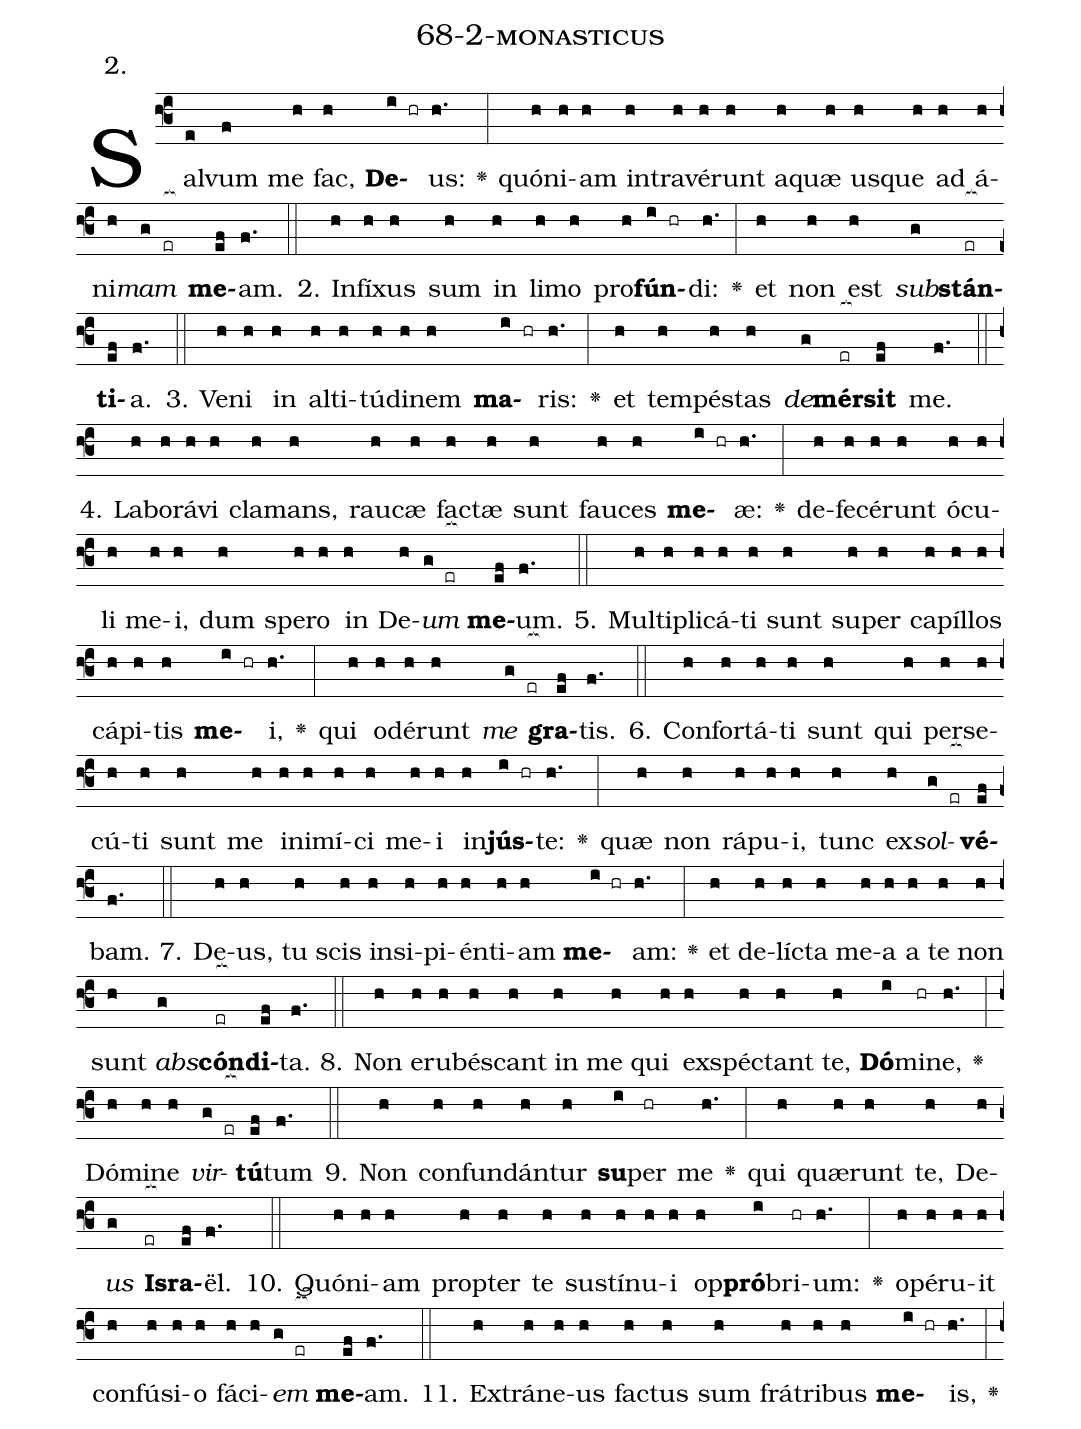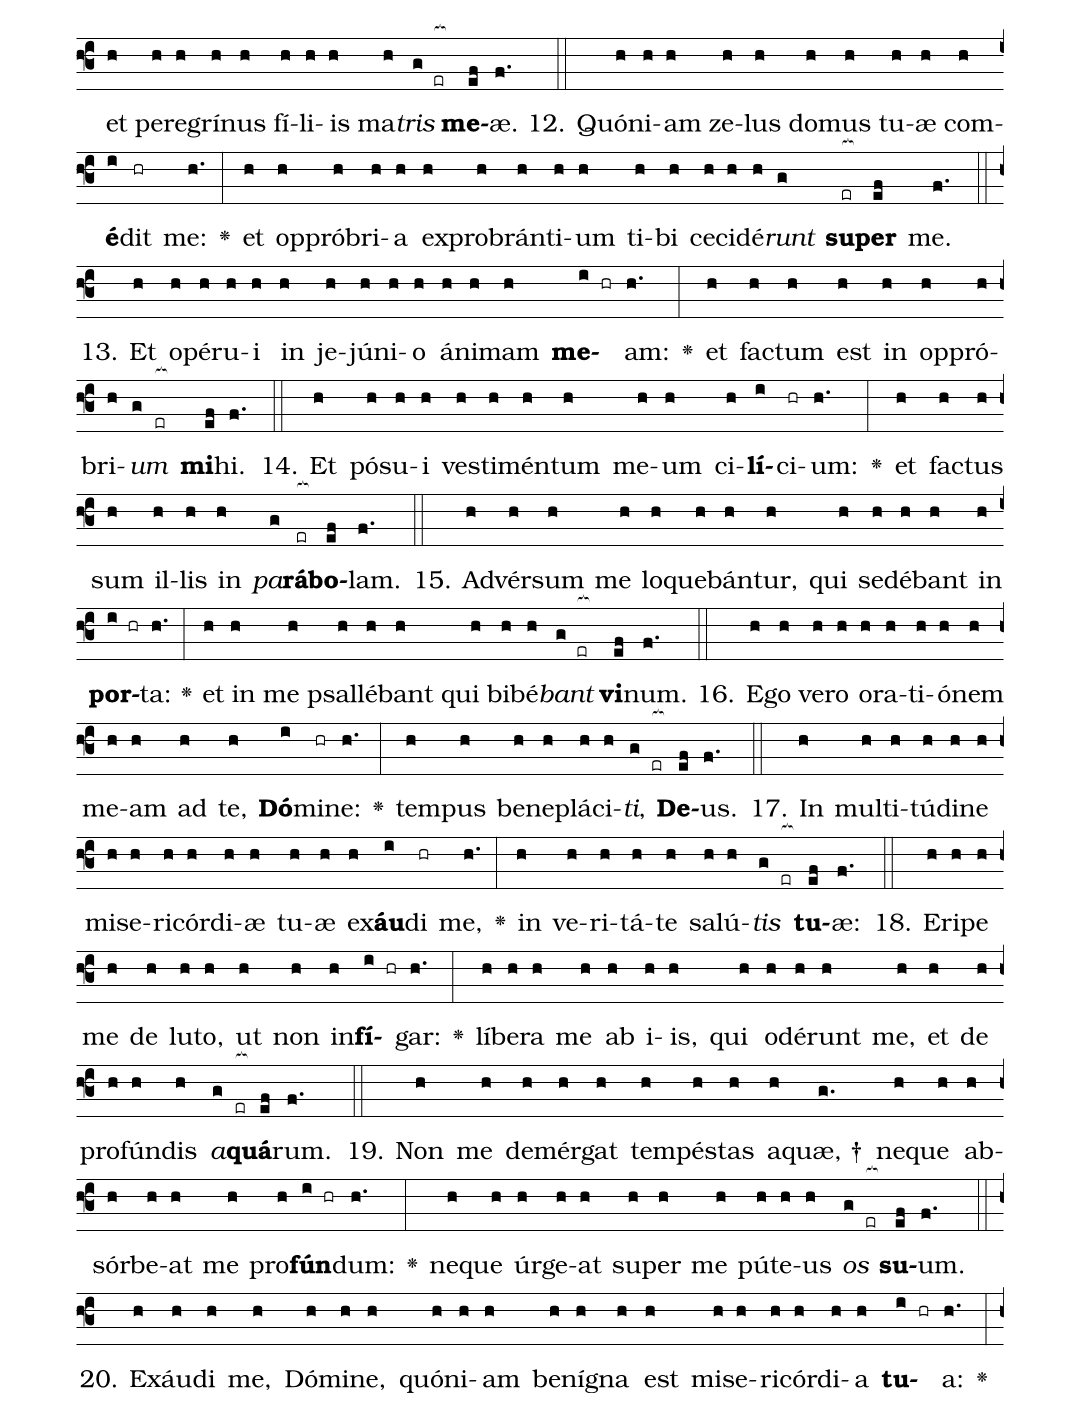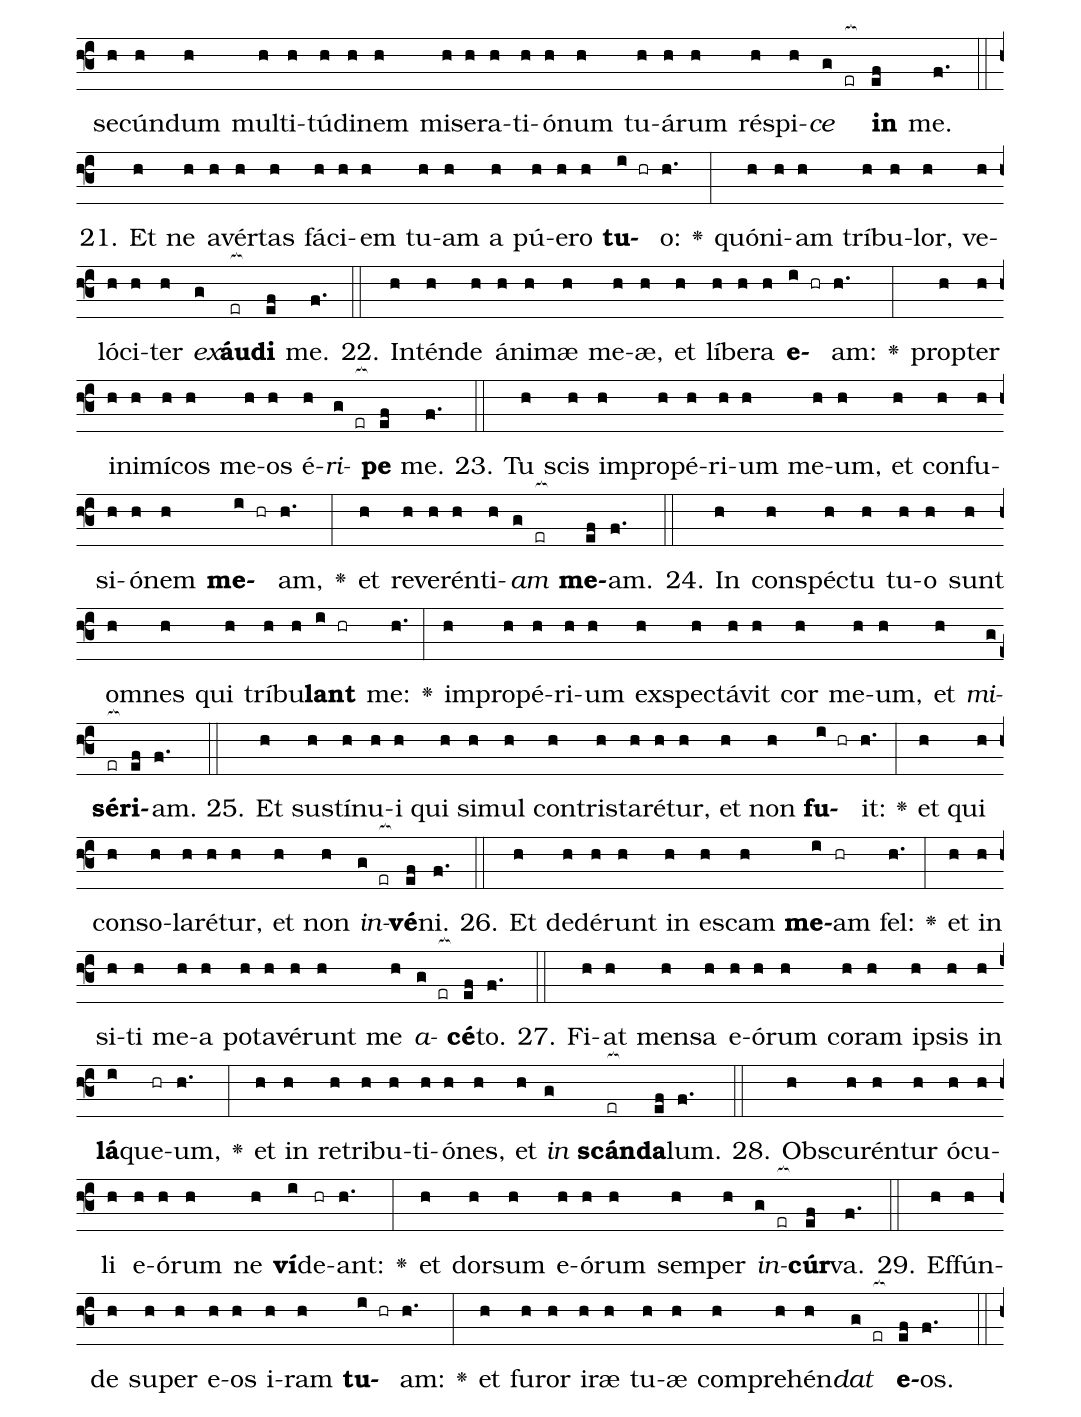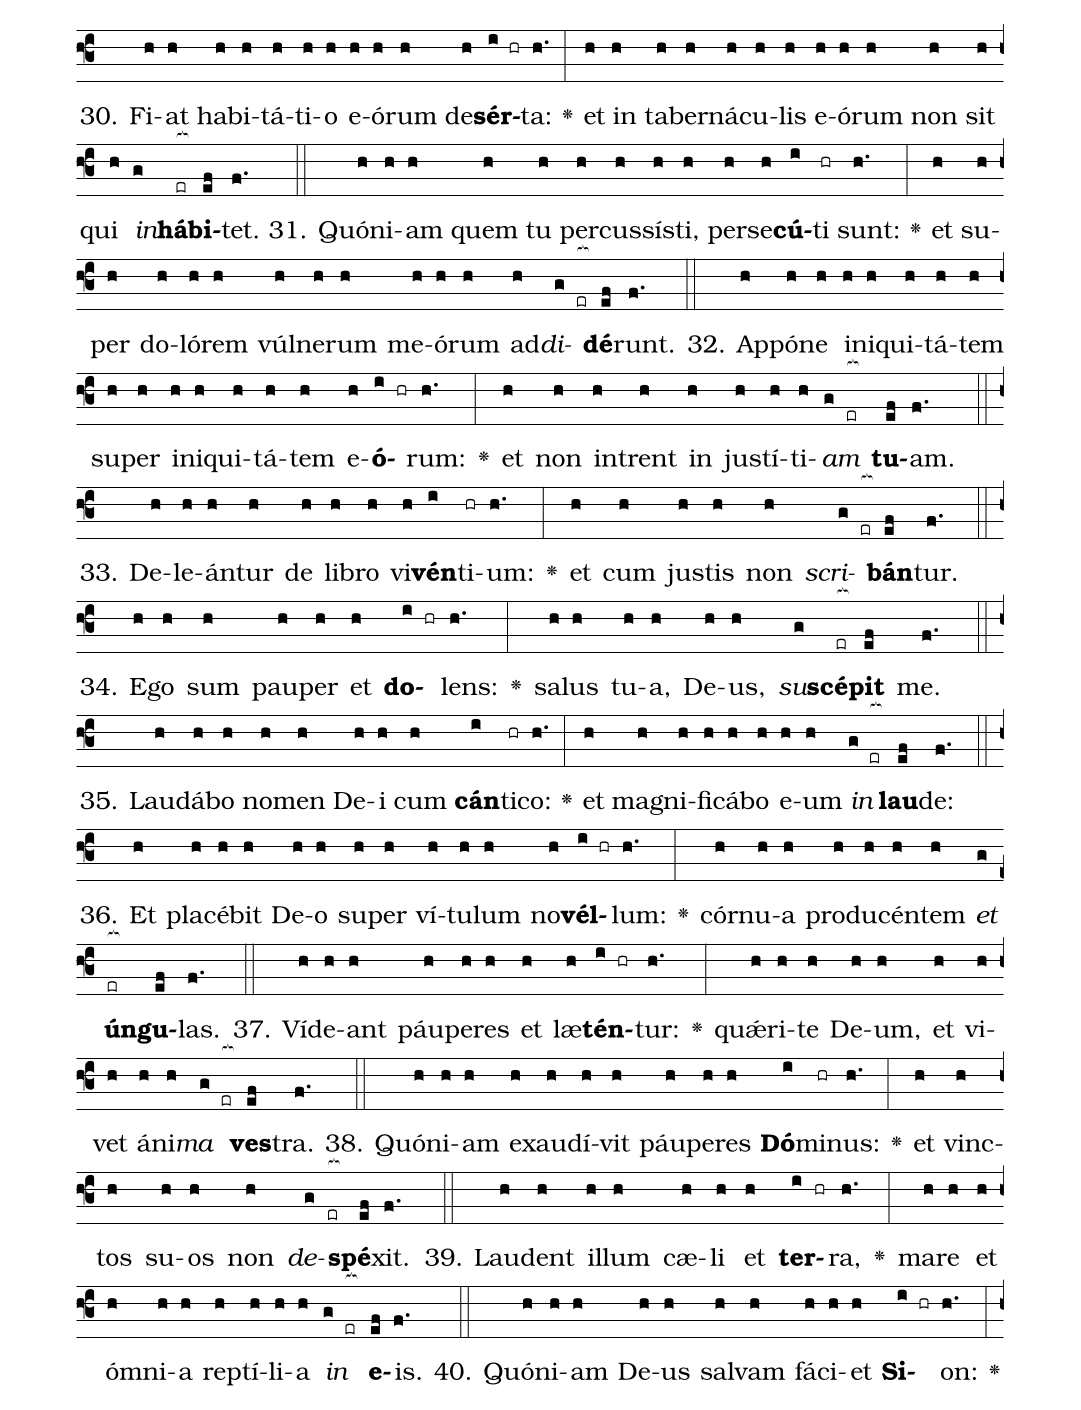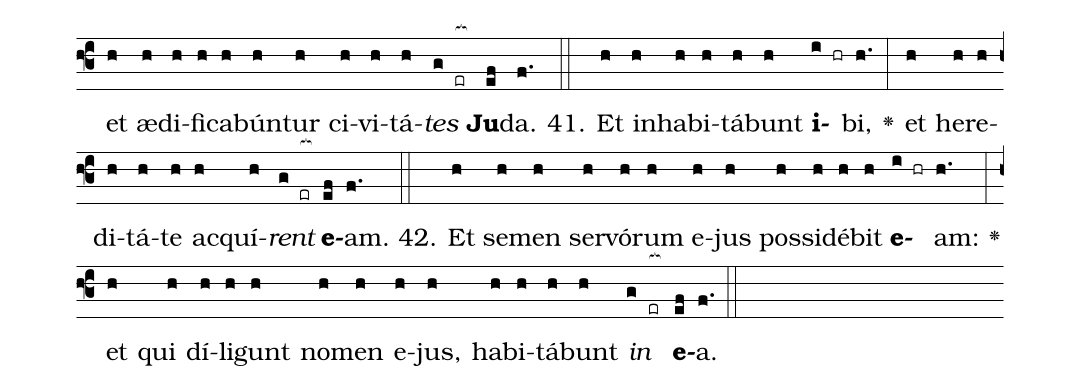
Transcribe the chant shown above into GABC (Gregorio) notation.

name: 68-2-monasticus;
annotation: 2.;
%%
(f3)Sal(e)vum(f) me(h) fac,(h) <b>De</b>(i hr)us:(h.) <v>\greheightstar</v>(:) quón(h)i(h)am(h) in(h)tra(h)vé(h)runt(h) a(h)quæ(h) us(h)que(h) ad(h) á(h)ni(h)<i>mam</i>(g er[ocb:1{]) <b>me</b>(ef[ocb:0}])am.(f.) (::)
2. In(h)fí(h)xus(h) sum(h) in(h) li(h)mo(h) pro(h)<b>fún</b>(i hr)di:(h.) <v>\greheightstar</v>(:) et(h) non(h) est(h) <i>sub</i>(g)<b>stán</b>(er[ocb:1{])<b>ti</b>(ef[ocb:0}])a.(f.) (::)
3. Ve(h)ni(h) in(h) al(h)ti(h)tú(h)di(h)nem(h) <b>ma</b>(i hr)ris:(h.) <v>\greheightstar</v>(:) et(h) tem(h)pés(h)tas(h) <i>de</i>(g)<b>mér</b>(er[ocb:1{])<b>sit</b>(ef[ocb:0}]) me.(f.) (::)
4. La(h)bo(h)rá(h)vi(h) cla(h)mans,(h) rau(h)cæ(h) fac(h)tæ(h) sunt(h) fau(h)ces(h) <b>me</b>(i hr)æ:(h.) <v>\greheightstar</v>(:) de(h)fe(h)cé(h)runt(h) ó(h)cu(h)li(h) me(h)i,(h) dum(h) spe(h)ro(h) in(h) De(h)<i>um</i>(g er[ocb:1{]) <b>me</b>(ef[ocb:0}])um.(f.) (::)
5. Mul(h)ti(h)pli(h)cá(h)ti(h) sunt(h) su(h)per(h) ca(h)píl(h)los(h) cá(h)pi(h)tis(h) <b>me</b>(i hr)i,(h.) <v>\greheightstar</v>(:) qui(h) o(h)dé(h)runt(h) <i>me</i>(g er[ocb:1{]) <b>gra</b>(ef[ocb:0}])tis.(f.) (::)
6. Con(h)for(h)tá(h)ti(h) sunt(h) qui(h) per(h)se(h)cú(h)ti(h) sunt(h) me(h) in(h)i(h)mí(h)ci(h) me(h)i(h) in(h)<b>jús</b>(i hr)te:(h.) <v>\greheightstar</v>(:) quæ(h) non(h) rá(h)pu(h)i,(h) tunc(h) ex(h)<i>sol</i>(g er[ocb:1{])<b>vé</b>(ef[ocb:0}])bam.(f.) (::)
7. De(h)us,(h) tu(h) scis(h) in(h)si(h)pi(h)én(h)ti(h)am(h) <b>me</b>(i hr)am:(h.) <v>\greheightstar</v>(:) et(h) de(h)líc(h)ta(h) me(h)a(h) a(h) te(h) non(h) sunt(h) <i>abs</i>(g)<b>cón</b>(er[ocb:1{])<b>di</b>(ef[ocb:0}])ta.(f.) (::)
8. Non(h) e(h)ru(h)bés(h)cant(h) in(h) me(h) qui(h) ex(h)spéc(h)tant(h) te,(h) <b>Dó</b>(i)mi(hr)ne,(h.) <v>\greheightstar</v>(:) Dó(h)mi(h)ne(h) <i>vir</i>(g er[ocb:1{])<b>tú</b>(ef[ocb:0}])tum(f.) (::)
9. Non(h) con(h)fun(h)dán(h)tur(h) <b>su</b>(i)per(hr) me(h.) <v>\greheightstar</v>(:) qui(h) quæ(h)runt(h) te,(h) De(h)<i>us</i>(g) <b>Is</b>(er[ocb:1{])<b>ra</b>(ef[ocb:0}])ël.(f.) (::)
10. Quón(h)i(h)am(h) prop(h)ter(h) te(h) sus(h)tí(h)nu(h)i(h) op(h)<b>pró</b>(i)bri(hr)um:(h.) <v>\greheightstar</v>(:) o(h)pé(h)ru(h)it(h) con(h)fú(h)si(h)o(h) fá(h)ci(h)<i>em</i>(g er[ocb:1{]) <b>me</b>(ef[ocb:0}])am.(f.) (::)
11. Ex(h)trá(h)ne(h)us(h) fac(h)tus(h) sum(h) frá(h)tri(h)bus(h) <b>me</b>(i hr)is,(h.) <v>\greheightstar</v>(:) et(h) per(h)e(h)grí(h)nus(h) fí(h)li(h)is(h) ma(h)<i>tris</i>(g er[ocb:1{]) <b>me</b>(ef[ocb:0}])æ.(f.) (::)
12. Quón(h)i(h)am(h) ze(h)lus(h) do(h)mus(h) tu(h)æ(h) com(h)<b>é</b>(i)dit(hr) me:(h.) <v>\greheightstar</v>(:) et(h) op(h)pró(h)bri(h)a(h) ex(h)pro(h)brán(h)ti(h)um(h) ti(h)bi(h) ce(h)ci(h)dé(h)<i>runt</i>(g) <b>su</b>(er[ocb:1{])<b>per</b>(ef[ocb:0}]) me.(f.) (::)
13. Et(h) o(h)pé(h)ru(h)i(h) in(h) je(h)jú(h)ni(h)o(h) á(h)ni(h)mam(h) <b>me</b>(i hr)am:(h.) <v>\greheightstar</v>(:) et(h) fac(h)tum(h) est(h) in(h) op(h)pró(h)bri(h)<i>um</i>(g er[ocb:1{]) <b>mi</b>(ef[ocb:0}])hi.(f.) (::)
14. Et(h) pó(h)su(h)i(h) ves(h)ti(h)mén(h)tum(h) me(h)um(h) ci(h)<b>lí</b>(i)ci(hr)um:(h.) <v>\greheightstar</v>(:) et(h) fac(h)tus(h) sum(h) il(h)lis(h) in(h) <i>pa</i>(g)<b>rá</b>(er[ocb:1{])<b>bo</b>(ef[ocb:0}])lam.(f.) (::)
15. Ad(h)vér(h)sum(h) me(h) lo(h)que(h)bán(h)tur,(h) qui(h) se(h)dé(h)bant(h) in(h) <b>por</b>(i hr)ta:(h.) <v>\greheightstar</v>(:) et(h) in(h) me(h) psal(h)lé(h)bant(h) qui(h) bi(h)bé(h)<i>bant</i>(g er[ocb:1{]) <b>vi</b>(ef[ocb:0}])num.(f.) (::)
16. E(h)go(h) ve(h)ro(h) o(h)ra(h)ti(h)ó(h)nem(h) me(h)am(h) ad(h) te,(h) <b>Dó</b>(i)mi(hr)ne:(h.) <v>\greheightstar</v>(:) tem(h)pus(h) be(h)ne(h)plá(h)ci(h)<i>ti</i>,(g er[ocb:1{]) <b>De</b>(ef[ocb:0}])us.(f.) (::)
17. In(h) mul(h)ti(h)tú(h)di(h)ne(h) mi(h)se(h)ri(h)cór(h)di(h)æ(h) tu(h)æ(h) ex(h)<b>áu</b>(i)di(hr) me,(h.) <v>\greheightstar</v>(:) in(h) ve(h)ri(h)tá(h)te(h) sa(h)lú(h)<i>tis</i>(g er[ocb:1{]) <b>tu</b>(ef[ocb:0}])æ:(f.) (::)
18. E(h)ri(h)pe(h) me(h) de(h) lu(h)to,(h) ut(h) non(h) in(h)<b>fí</b>(i hr)gar:(h.) <v>\greheightstar</v>(:) lí(h)be(h)ra(h) me(h) ab(h) i(h)is,(h) qui(h) o(h)dé(h)runt(h) me,(h) et(h) de(h) pro(h)fún(h)dis(h) <i>a</i>(g er[ocb:1{])<b>quá</b>(ef[ocb:0}])rum.(f.) (::)
19. Non(h) me(h) de(h)mér(h)gat(h) tem(h)pés(h)tas(h) a(h)quæ, †(g.) ne(h)que(h) ab(h)sór(h)be(h)at(h) me(h) pro(h)<b>fún</b>(i hr)dum:(h.) <v>\greheightstar</v>(:) ne(h)que(h) úr(h)ge(h)at(h) su(h)per(h) me(h) pú(h)te(h)us(h) <i>os</i>(g er[ocb:1{]) <b>su</b>(ef[ocb:0}])um.(f.) (::)
20. Ex(h)áu(h)di(h) me,(h) Dó(h)mi(h)ne,(h) quón(h)i(h)am(h) be(h)ní(h)gna(h) est(h) mi(h)se(h)ri(h)cór(h)di(h)a(h) <b>tu</b>(i hr)a:(h.) <v>\greheightstar</v>(:) se(h)cún(h)dum(h) mul(h)ti(h)tú(h)di(h)nem(h) mi(h)se(h)ra(h)ti(h)ó(h)num(h) tu(h)á(h)rum(h) ré(h)spi(h)<i>ce</i>(g er[ocb:1{]) <b>in</b>(ef[ocb:0}]) me.(f.) (::)
21. Et(h) ne(h) a(h)vér(h)tas(h) fá(h)ci(h)em(h) tu(h)am(h) a(h) pú(h)e(h)ro(h) <b>tu</b>(i hr)o:(h.) <v>\greheightstar</v>(:) quón(h)i(h)am(h) trí(h)bu(h)lor,(h) ve(h)ló(h)ci(h)ter(h) <i>ex</i>(g)<b>áu</b>(er[ocb:1{])<b>di</b>(ef[ocb:0}]) me.(f.) (::)
22. In(h)tén(h)de(h) á(h)ni(h)mæ(h) me(h)æ,(h) et(h) lí(h)be(h)ra(h) <b>e</b>(i hr)am:(h.) <v>\greheightstar</v>(:) prop(h)ter(h) in(h)i(h)mí(h)cos(h) me(h)os(h) é(h)<i>ri</i>(g er[ocb:1{])<b>pe</b>(ef[ocb:0}]) me.(f.) (::)
23. Tu(h) scis(h) im(h)pro(h)pé(h)ri(h)um(h) me(h)um,(h) et(h) con(h)fu(h)si(h)ó(h)nem(h) <b>me</b>(i hr)am,(h.) <v>\greheightstar</v>(:) et(h) re(h)ve(h)rén(h)ti(h)<i>am</i>(g er[ocb:1{]) <b>me</b>(ef[ocb:0}])am.(f.) (::)
24. In(h) con(h)spéc(h)tu(h) tu(h)o(h) sunt(h) om(h)nes(h) qui(h) trí(h)bu(h)<b>lant</b>(i hr) me:(h.) <v>\greheightstar</v>(:) im(h)pro(h)pé(h)ri(h)um(h) ex(h)spec(h)tá(h)vit(h) cor(h) me(h)um,(h) et(h) <i>mi</i>(g)<b>sé</b>(er[ocb:1{])<b>ri</b>(ef[ocb:0}])am.(f.) (::)
25. Et(h) sus(h)tí(h)nu(h)i(h) qui(h) si(h)mul(h) con(h)tris(h)ta(h)ré(h)tur,(h) et(h) non(h) <b>fu</b>(i hr)it:(h.) <v>\greheightstar</v>(:) et(h) qui(h) con(h)so(h)la(h)ré(h)tur,(h) et(h) non(h) <i>in</i>(g er[ocb:1{])<b>vé</b>(ef[ocb:0}])ni.(f.) (::)
26. Et(h) de(h)dé(h)runt(h) in(h) es(h)cam(h) <b>me</b>(i)am(hr) fel:(h.) <v>\greheightstar</v>(:) et(h) in(h) si(h)ti(h) me(h)a(h) po(h)ta(h)vé(h)runt(h) me(h) <i>a</i>(g er[ocb:1{])<b>cé</b>(ef[ocb:0}])to.(f.) (::)
27. Fi(h)at(h) men(h)sa(h) e(h)ó(h)rum(h) co(h)ram(h) ip(h)sis(h) in(h) <b>lá</b>(i)que(hr)um,(h.) <v>\greheightstar</v>(:) et(h) in(h) re(h)tri(h)bu(h)ti(h)ó(h)nes,(h) et(h) <i>in</i>(g) <b>scán</b>(er[ocb:1{])<b>da</b>(ef[ocb:0}])lum.(f.) (::)
28. Obs(h)cu(h)rén(h)tur(h) ó(h)cu(h)li(h) e(h)ó(h)rum(h) ne(h) <b>ví</b>(i)de(hr)ant:(h.) <v>\greheightstar</v>(:) et(h) dor(h)sum(h) e(h)ó(h)rum(h) sem(h)per(h) <i>in</i>(g er[ocb:1{])<b>cúr</b>(ef[ocb:0}])va.(f.) (::)
29. Ef(h)fún(h)de(h) su(h)per(h) e(h)os(h) i(h)ram(h) <b>tu</b>(i hr)am:(h.) <v>\greheightstar</v>(:) et(h) fu(h)ror(h) i(h)ræ(h) tu(h)æ(h) com(h)pre(h)hén(h)<i>dat</i>(g er[ocb:1{]) <b>e</b>(ef[ocb:0}])os.(f.) (::)
30. Fi(h)at(h) ha(h)bi(h)tá(h)ti(h)o(h) e(h)ó(h)rum(h) de(h)<b>sér</b>(i hr)ta:(h.) <v>\greheightstar</v>(:) et(h) in(h) ta(h)ber(h)ná(h)cu(h)lis(h) e(h)ó(h)rum(h) non(h) sit(h) qui(h) <i>in</i>(g)<b>há</b>(er[ocb:1{])<b>bi</b>(ef[ocb:0}])tet.(f.) (::)
31. Quón(h)i(h)am(h) quem(h) tu(h) per(h)cus(h)sís(h)ti,(h) per(h)se(h)<b>cú</b>(i)ti(hr) sunt:(h.) <v>\greheightstar</v>(:) et(h) su(h)per(h) do(h)ló(h)rem(h) vúl(h)ne(h)rum(h) me(h)ó(h)rum(h) ad(h)<i>di</i>(g er[ocb:1{])<b>dé</b>(ef[ocb:0}])runt.(f.) (::)
32. Ap(h)pó(h)ne(h) in(h)i(h)qui(h)tá(h)tem(h) su(h)per(h) in(h)i(h)qui(h)tá(h)tem(h) e(h)<b>ó</b>(i hr)rum:(h.) <v>\greheightstar</v>(:) et(h) non(h) in(h)trent(h) in(h) jus(h)tí(h)ti(h)<i>am</i>(g er[ocb:1{]) <b>tu</b>(ef[ocb:0}])am.(f.) (::)
33. De(h)le(h)án(h)tur(h) de(h) li(h)bro(h) vi(h)<b>vén</b>(i)ti(hr)um:(h.) <v>\greheightstar</v>(:) et(h) cum(h) jus(h)tis(h) non(h) <i>scri</i>(g er[ocb:1{])<b>bán</b>(ef[ocb:0}])tur.(f.) (::)
34. E(h)go(h) sum(h) pau(h)per(h) et(h) <b>do</b>(i hr)lens:(h.) <v>\greheightstar</v>(:) sa(h)lus(h) tu(h)a,(h) De(h)us,(h) <i>su</i>(g)<b>scé</b>(er[ocb:1{])<b>pit</b>(ef[ocb:0}]) me.(f.) (::)
35. Lau(h)dá(h)bo(h) no(h)men(h) De(h)i(h) cum(h) <b>cán</b>(i)ti(hr)co:(h.) <v>\greheightstar</v>(:) et(h) ma(h)gni(h)fi(h)cá(h)bo(h) e(h)um(h) <i>in</i>(g er[ocb:1{]) <b>lau</b>(ef[ocb:0}])de:(f.) (::)
36. Et(h) pla(h)cé(h)bit(h) De(h)o(h) su(h)per(h) ví(h)tu(h)lum(h) no(h)<b>vél</b>(i hr)lum:(h.) <v>\greheightstar</v>(:) cór(h)nu(h)a(h) pro(h)du(h)cén(h)tem(h) <i>et</i>(g) <b>ún</b>(er[ocb:1{])<b>gu</b>(ef[ocb:0}])las.(f.) (::)
37. Ví(h)de(h)ant(h) páu(h)pe(h)res(h) et(h) læ(h)<b>tén</b>(i hr)tur:(h.) <v>\greheightstar</v>(:) quǽ(h)ri(h)te(h) De(h)um,(h) et(h) vi(h)vet(h) á(h)ni(h)<i>ma</i>(g er[ocb:1{]) <b>ves</b>(ef[ocb:0}])tra.(f.) (::)
38. Quón(h)i(h)am(h) ex(h)au(h)dí(h)vit(h) páu(h)pe(h)res(h) <b>Dó</b>(i)mi(hr)nus:(h.) <v>\greheightstar</v>(:) et(h) vinc(h)tos(h) su(h)os(h) non(h) <i>de</i>(g er[ocb:1{])<b>spé</b>(ef[ocb:0}])xit.(f.) (::)
39. Lau(h)dent(h) il(h)lum(h) cæ(h)li(h) et(h) <b>ter</b>(i hr)ra,(h.) <v>\greheightstar</v>(:) ma(h)re(h) et(h) óm(h)ni(h)a(h) rep(h)tí(h)li(h)a(h) <i>in</i>(g er[ocb:1{]) <b>e</b>(ef[ocb:0}])is.(f.) (::)
40. Quón(h)i(h)am(h) De(h)us(h) sal(h)vam(h) fá(h)ci(h)et(h) <b>Si</b>(i hr)on:(h.) <v>\greheightstar</v>(:) et(h) æ(h)di(h)fi(h)ca(h)bún(h)tur(h) ci(h)vi(h)tá(h)<i>tes</i>(g er[ocb:1{]) <b>Ju</b>(ef[ocb:0}])da.(f.) (::)
41. Et(h) in(h)ha(h)bi(h)tá(h)bunt(h) <b>i</b>(i hr)bi,(h.) <v>\greheightstar</v>(:) et(h) he(h)re(h)di(h)tá(h)te(h) ac(h)quí(h)<i>rent</i>(g er[ocb:1{]) <b>e</b>(ef[ocb:0}])am.(f.) (::)
42. Et(h) se(h)men(h) ser(h)vó(h)rum(h) e(h)jus(h) pos(h)si(h)dé(h)bit(h) <b>e</b>(i hr)am:(h.) <v>\greheightstar</v>(:) et(h) qui(h) dí(h)li(h)gunt(h) no(h)men(h) e(h)jus,(h) ha(h)bi(h)tá(h)bunt(h) <i>in</i>(g er[ocb:1{]) <b>e</b>(ef[ocb:0}])a.(f.) (::)
